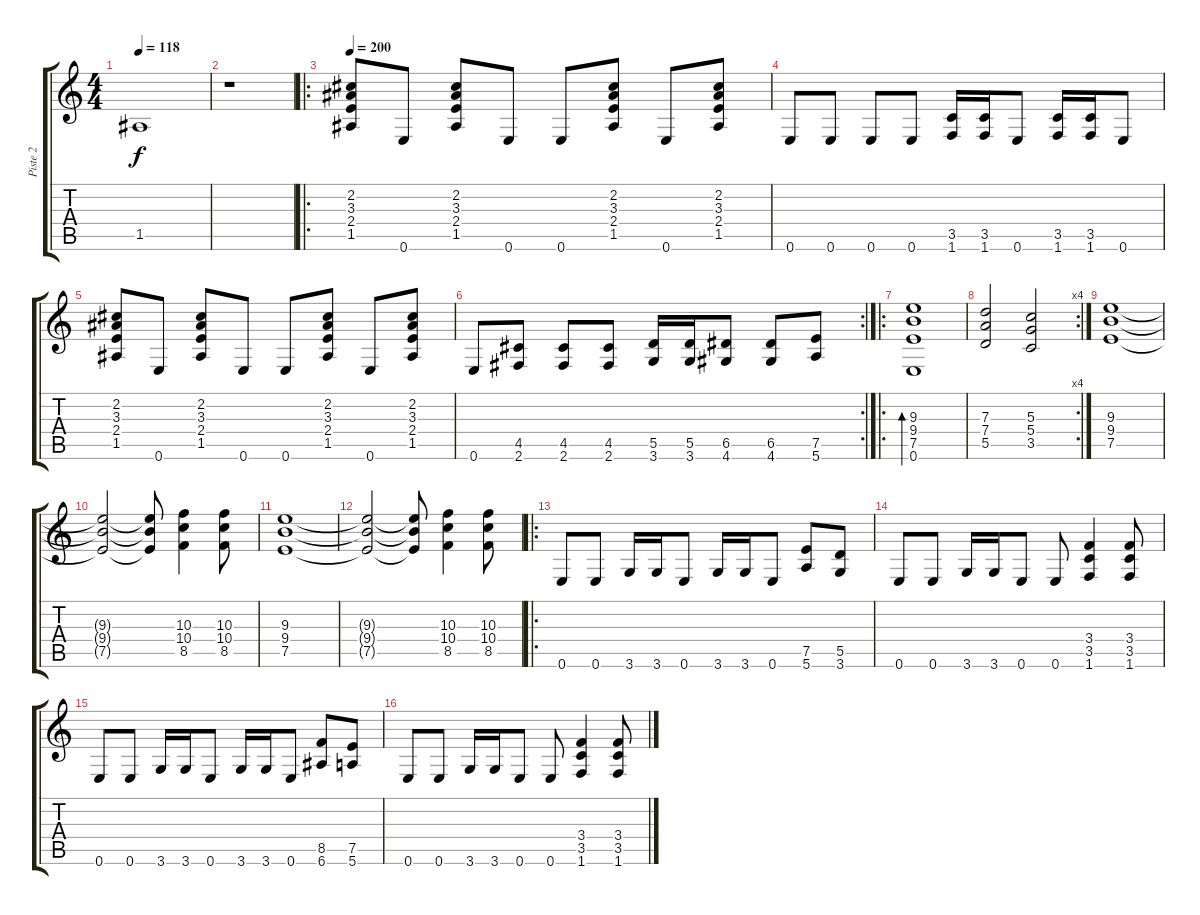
\track ("Piste 2" "Piste 2") {instrument distortionguitar}
\staff {score tabs}
\tuning (E4 B3 G3 D3 A2 E2) {hide}
\ts (4 4)
\tempo 118
\clef g2
\ks c
1.5{t}.1{dy f} |
r.1 |
\ro
\tempo 200
(2.2 3.3 2.4 1.5).8{instrument distortionguitar} 0.6.8 (2.2 3.3 2.4 1.5).8 0.6.8 0.6.8 (2.2 3.3 2.4 1.5).8 0.6.8 (2.2 3.3 2.4 1.5).8 |
0.6.8 0.6.8 0.6.8 0.6.8 (3.5 1.6).16 (3.5 1.6).16 0.6.8 (3.5 1.6).16 (3.5 1.6).16 0.6.8 |
(2.2 3.3 2.4 1.5).8 0.6.8 (2.2 3.3 2.4 1.5).8 0.6.8 0.6.8 (2.2 3.3 2.4 1.5).8 0.6.8 (2.2 3.3 2.4 1.5).8 |
\rc 2
0.6.8 (4.5 2.6).8 (4.5 2.6).8 (4.5 2.6).8 (5.5 3.6).16 (5.5 3.6).16 (6.5 4.6).8 (6.5 4.6).8 (7.5 5.6).8 |
\ro
(9.3 9.4 7.5 0.6).1{bd 60} |
\rc 4
(7.3 7.4 5.5).2 (5.3 5.4 3.5).2 |
(9.3 9.4 7.5).1 |
(9.3{t} 9.4{t} 7.5{t}).2 (9.3{t} 9.4{t} 7.5{t}).8 (10.3 10.4 8.5).4 (10.3 10.4 8.5).8 |
(9.3 9.4 7.5).1 |
(9.3{t} 9.4{t} 7.5{t}).2 (9.3{t} 9.4{t} 7.5{t}).8 (10.3 10.4 8.5).4 (10.3 10.4 8.5).8 |
\ro
0.6.8 0.6.8 3.6.16 3.6.16 0.6.8 3.6.16 3.6.16 0.6.8 (7.5 5.6).8 (5.5 3.6).8 |
0.6.8 0.6.8 3.6.16 3.6.16 0.6.8 0.6.8 (3.4 3.5 1.6).4 (3.4 3.5 1.6).8 |
0.6.8 0.6.8 3.6.16 3.6.16 0.6.8 3.6.16 3.6.16 0.6.8 (8.5 6.6).8 (7.5 5.6).8 |
0.6.8 0.6.8 3.6.16 3.6.16 0.6.8 0.6.8 (3.4 3.5 1.6).4 (3.4 3.5 1.6).8
